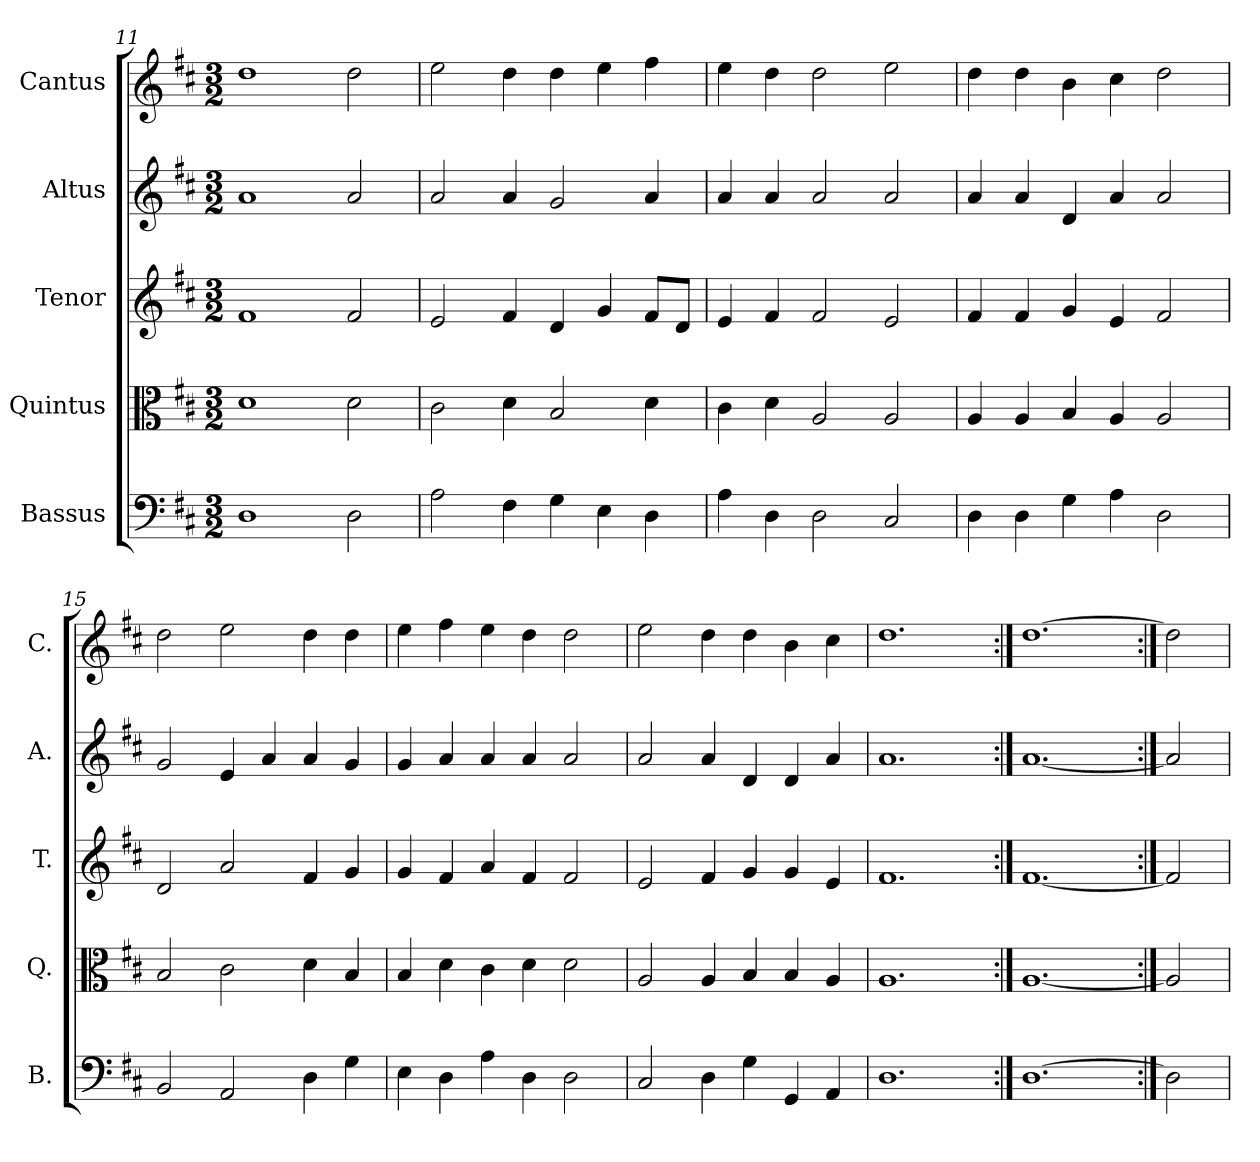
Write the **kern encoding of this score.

**kern	**kern	**kern	**kern	**kern
*part5	*part4	*part3	*part2	*part1
*staff5	*staff4	*staff3	*staff2	*staff1
*I"Bassus	*I"Quintus	*I"Tenor	*I"Altus	*I"Cantus
*I'B.	*I'Q.	*I'T.	*I'A.	*I'C.
*clefF4	*clefC3	*clefG2	*clefG2	*clefG2
*k[f#c#]	*k[f#c#]	*k[f#c#]	*k[f#c#]	*k[f#c#]
*D:	*D:	*D:	*D:	*D:
*M3/2	*M3/2	*M3/2	*M3/2	*M3/2
=11	=11	=11	=11	=11
1D\	1d\	1f#/	1a/	1dd\
2D\	2d\	2f#/	2a/	2dd\
=12	=12	=12	=12	=12
2A\	2c#\	2e/	2a/	2ee\
4F#\	4d\	4f#/	4a/	4dd\
4G\	2B/	4d/	2g/	4dd\
4E\	.	4g/	.	4ee\
4D\	4d\	8f#/L	4a/	4ff#\
.	.	8d/J	.	.
=13	=13	=13	=13	=13
4A\	4c#\	4e/	4a/	4ee\
4D\	4d\	4f#/	4a/	4dd\
2D\	2A/	2f#/	2a/	2dd\
2C#/	2A/	2e/	2a/	2ee\
=14	=14	=14	=14	=14
4D\	4A/	4f#/	4a/	4dd\
4D\	4A/	4f#/	4a/	4dd\
4G\	4B/	4g/	4d/	4b\
4A\	4A/	4e/	4a/	4cc#\
2D\	2A/	2f#/	2a/	2dd\
=15	=15	=15	=15	=15
2BB/	2B/	2d/	2g/	2dd\
2AA/	2c#\	2a/	4e/	2ee\
.	.	.	4a/	.
4D\	4d\	4f#/	4a/	4dd\
4G\	4B/	4g/	4g/	4dd\
=16	=16	=16	=16	=16
4E\	4B/	4g/	4g/	4ee\
4D\	4d\	4f#/	4a/	4ff#\
4A\	4c#\	4a/	4a/	4ee\
4D\	4d\	4f#/	4a/	4dd\
2D\	2d\	2f#/	2a/	2dd\
=17	=17	=17	=17	=17
2C#/	2A/	2e/	2a/	2ee\
4D\	4A/	4f#/	4a/	4dd\
4G\	4B/	4g/	4d/	4dd\
4GG/	4B/	4g/	4d/	4b\
4AA/	4A/	4e/	4a/	4cc#\
=18	=18	=18	=18	=18
1.D\	1.A/	1.f#/	1.a/	1.dd\
=19:|!	=19:|!	=19:|!	=19:|!	=19:|!
[1.D\	[1.A/	[1.f#/	[1.a/	[1.dd\
=20:|!	=20:|!	=20:|!	=20:|!	=20:|!
2D\]	2A/]	2f#/]	2a/]	2dd\]
=	=	=	=	=
*-	*-	*-	*-	*-
